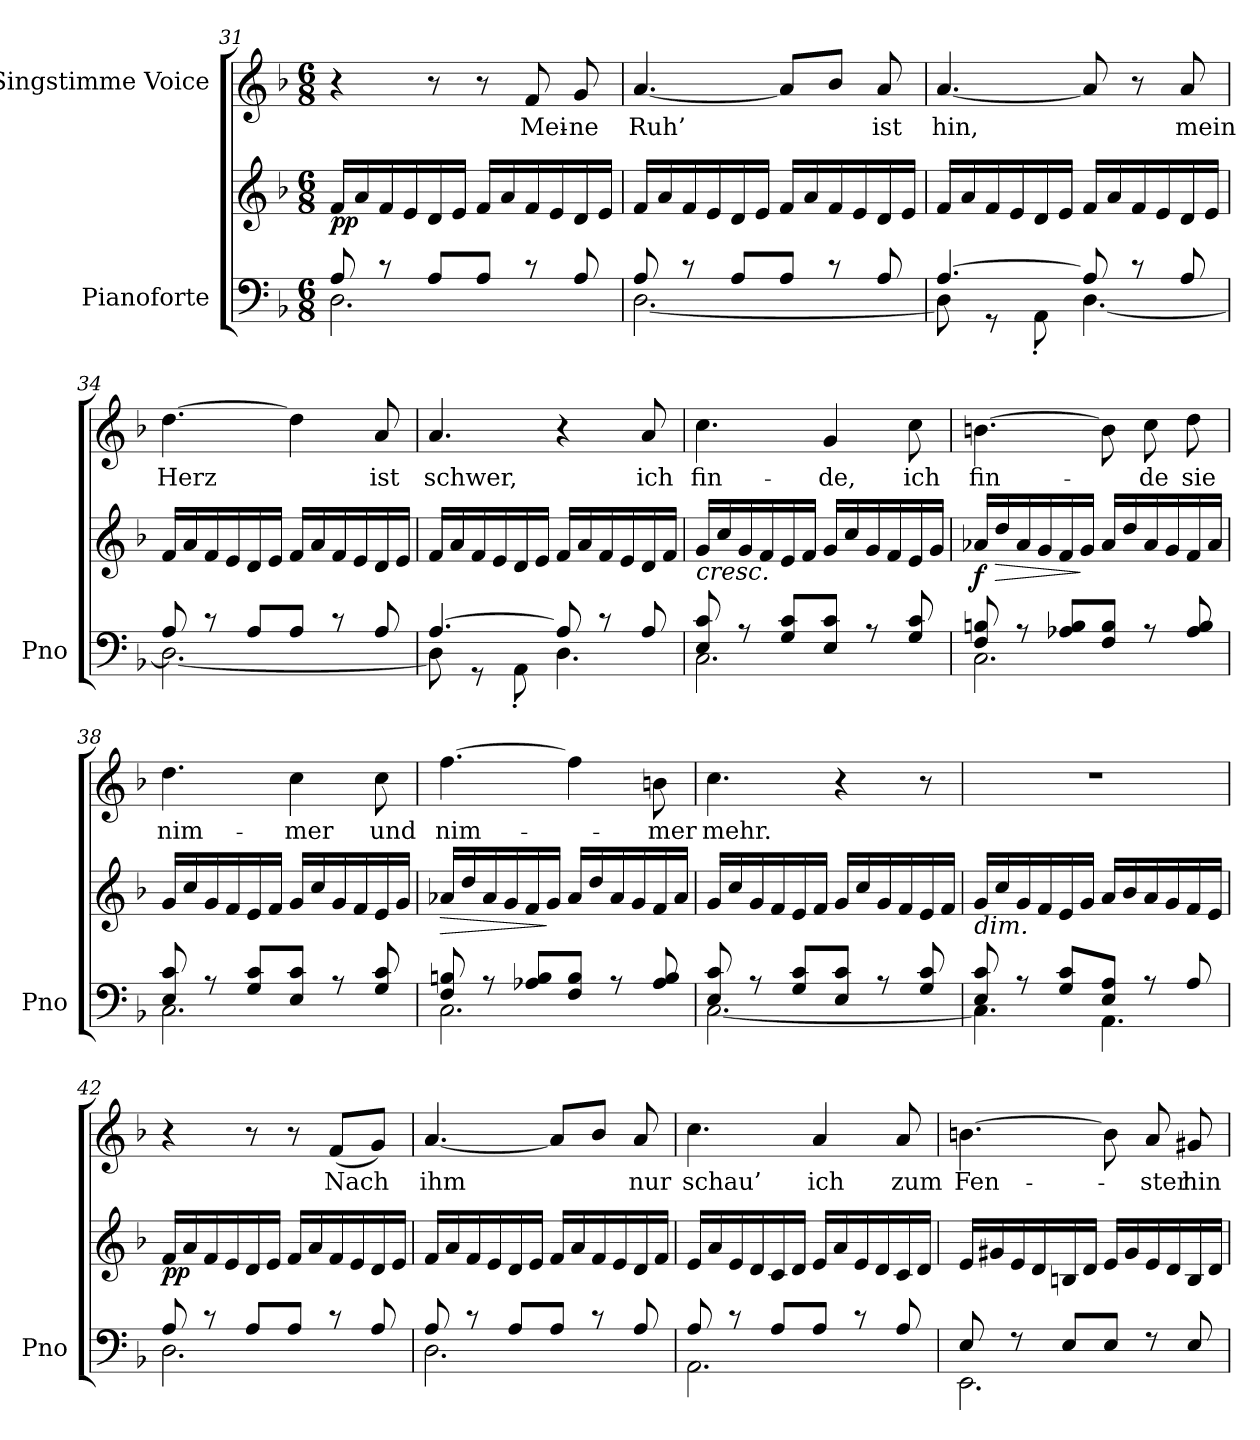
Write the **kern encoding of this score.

**kern	**kern	**dynam	**kern	**text
*part2	*part2	*part2	*part1	*part1
*staff3	*staff2	*staff2/3	*staff1	*staff1
*I"Pianoforte	*	*	*I"Singstimme Voice	*
*I'Pno	*	*	*	*
*clefF4	*clefG2	*	*clefG2	*
*k[b-]	*k[b-]	*	*k[b-]	*
*M6/8	*M6/8	*	*M6/8	*
=31	=31	=31	=31	=31
*^	*	*	*	*
!	!	!	!LO:DY:b	!	!
8A/	2.D\	16f/LL	pp	4r	.
.	.	16a/	.	.	.
8r	.	16f/	.	.	.
.	.	16e/	.	.	.
8A/L	.	16d/	.	8r	.
.	.	16e/JJ	.	.	.
8A/J	.	16f/LL	.	8r	.
.	.	16a/	.	.	.
8r	.	16f/	.	8f/	Mei-
.	.	16e/	.	.	.
8A/	.	16d/	.	8g/	-ne
.	.	16e/JJ	.	.	.
=32	=32	=32	=32	=32	=32
8A/	[2.D\	16f/LL	.	[4.a/	Ruh’
.	.	16a/	.	.	.
8r	.	16f/	.	.	.
.	.	16e/	.	.	.
8A/L	.	16d/	.	.	.
.	.	16e/JJ	.	.	.
8A/J	.	16f/LL	.	8a/L]	.
.	.	16a/	.	.	.
8r	.	16f/	.	8b-/J	.
.	.	16e/	.	.	.
8A/	.	16d/	.	8a/	ist
.	.	16e/JJ	.	.	.
=33	=33	=33	=33	=33	=33
[4.A/	8D\]	16f/LL	.	[4.a/	hin,
.	.	16a/	.	.	.
.	8r	16f/	.	.	.
.	.	16e/	.	.	.
.	8AA'\	16d/	.	.	.
.	.	16e/JJ	.	.	.
8A/]	[4.D\	16f/LL	.	8a/]	.
.	.	16a/	.	.	.
8r	.	16f/	.	8r	.
.	.	16e/	.	.	.
8A/	.	16d/	.	8a/	mein
.	.	16e/JJ	.	.	.
=34	=34	=34	=34	=34	=34
8A/	2.D\_	16f/LL	.	[4.dd\	Herz
.	.	16a/	.	.	.
8r	.	16f/	.	.	.
.	.	16e/	.	.	.
8A/L	.	16d/	.	.	.
.	.	16e/JJ	.	.	.
8A/J	.	16f/LL	.	4dd\]	.
.	.	16a/	.	.	.
8r	.	16f/	.	.	.
.	.	16e/	.	.	.
8A/	.	16d/	.	8a/	ist
.	.	16e/JJ	.	.	.
=35	=35	=35	=35	=35	=35
[4.A/	8D\]	16f/LL	.	4.a/	schwer,
.	.	16a/	.	.	.
.	8r	16f/	.	.	.
.	.	16e/	.	.	.
.	8AA'\	16d/	.	.	.
.	.	16e/JJ	.	.	.
8A/]	4.D\	16f/LL	.	4r	.
.	.	16a/	.	.	.
8r	.	16f/	.	.	.
.	.	16e/	.	.	.
8A/	.	16d/	.	8a/	ich
.	.	16f/JJ	.	.	.
=36	=36	=36	=36	=36	=36
!	!	!LO:TX:b:i:t=cresc.	!	!	!
8E/ 8c/	2.C\	16g/LL	.	4.cc\	fin-
.	.	16cc/	.	.	.
8r	.	16g/	.	.	.
.	.	16f/	.	.	.
8G/ 8c/L	.	16e/	.	.	.
.	.	16f/JJ	.	.	.
8E/ 8c/J	.	16g/LL	.	4g/	-de,
.	.	16cc/	.	.	.
8r	.	16g/	.	.	.
.	.	16f/	.	.	.
8G/ 8c/	.	16e/	.	8cc\	ich
.	.	16g/JJ	.	.	.
=37	=37	=37	=37	=37	=37
!	!	!	!LO:DY:b	!	!
8F/ 8Bn/	2.C\	16a-X/LL	f	[4.bn\	fin-
!	!	!	!LO:HP:b	!	!
.	.	16dd/	>	.	.
8r	.	16a-/	.	.	.
.	.	16g/	.	.	.
8A-X/ 8B/L	.	16f/	.	.	.
.	.	16g/JJ	]	.	.
8F/ 8B/J	.	16a-/LL	.	8b\]	.
.	.	16dd/	.	.	.
8r	.	16a-/	.	8cc\	-de
.	.	16g/	.	.	.
8A-/ 8B/	.	16f/	.	8dd\	sie
.	.	16a-/JJ	.	.	.
=38	=38	=38	=38	=38	=38
8E/ 8c/	2.C\	16g/LL	.	4.dd\	nim-
.	.	16cc/	.	.	.
8r	.	16g/	.	.	.
.	.	16f/	.	.	.
8G/ 8c/L	.	16e/	.	.	.
.	.	16f/JJ	.	.	.
8E/ 8c/J	.	16g/LL	.	4cc\	-mer
.	.	16cc/	.	.	.
8r	.	16g/	.	.	.
.	.	16f/	.	.	.
8G/ 8c/	.	16e/	.	8cc\	und
.	.	16g/JJ	.	.	.
=39	=39	=39	=39	=39	=39
!	!	!	!LO:HP:b	!	!
8F/ 8Bn/	2.C\	16a-X/LL	>	[4.ff\	nim-
.	.	16dd/	.	.	.
8r	.	16a-/	.	.	.
.	.	16g/	.	.	.
8A-X/ 8B/L	.	16f/	.	.	.
.	.	16g/JJ	]	.	.
8F/ 8B/J	.	16a-/LL	.	4ff\]	.
.	.	16dd/	.	.	.
8r	.	16a-/	.	.	.
.	.	16g/	.	.	.
8A-/ 8B/	.	16f/	.	8bn\	-mer
.	.	16a-/JJ	.	.	.
=40	=40	=40	=40	=40	=40
8E/ 8c/	[2.C\	16g/LL	.	4.cc\	mehr.
.	.	16cc/	.	.	.
8r	.	16g/	.	.	.
.	.	16f/	.	.	.
8G/ 8c/L	.	16e/	.	.	.
.	.	16f/JJ	.	.	.
8E/ 8c/J	.	16g/LL	.	4r	.
.	.	16cc/	.	.	.
8r	.	16g/	.	.	.
.	.	16f/	.	.	.
8G/ 8c/	.	16e/	.	8r	.
.	.	16f/JJ	.	.	.
=41	=41	=41	=41	=41	=41
!	!	!LO:TX:b:i:t=dim.	!	!	!
8E/ 8c/	4.C\]	16g/LL	.	2.r	.
.	.	16cc/	.	.	.
8r	.	16g/	.	.	.
.	.	16f/	.	.	.
8G/ 8c/L	.	16e/	.	.	.
.	.	16g/JJ	.	.	.
8E/ 8A/J	4.AA\	16a/LL	.	.	.
.	.	16b-/	.	.	.
8r	.	16a/	.	.	.
.	.	16g/	.	.	.
8A/	.	16f/	.	.	.
.	.	16e/JJ	.	.	.
=42	=42	=42	=42	=42	=42
!	!	!	!LO:DY:b	!	!
8A/	2.D\	16f/LL	pp	4r	.
.	.	16a/	.	.	.
8r	.	16f/	.	.	.
.	.	16e/	.	.	.
8A/L	.	16d/	.	8r	.
.	.	16e/JJ	.	.	.
8A/J	.	16f/LL	.	8r	.
.	.	16a/	.	.	.
8r	.	16f/	.	(8f/L	Nach
.	.	16e/	.	.	.
8A/	.	16d/	.	8g/J)	.
.	.	16e/JJ	.	.	.
=43	=43	=43	=43	=43	=43
8A/	2.D\	16f/LL	.	[4.a/	ihm
.	.	16a/	.	.	.
8r	.	16f/	.	.	.
.	.	16e/	.	.	.
8A/L	.	16d/	.	.	.
.	.	16e/JJ	.	.	.
8A/J	.	16f/LL	.	8a/L]	.
.	.	16a/	.	.	.
8r	.	16f/	.	8b-/J	.
.	.	16e/	.	.	.
8A/	.	16d/	.	8a/	nur
.	.	16f/JJ	.	.	.
=44	=44	=44	=44	=44	=44
8A/	2.AA\	16e/LL	.	4.cc\	schau’
.	.	16a/	.	.	.
8r	.	16e/	.	.	.
.	.	16d/	.	.	.
8A/L	.	16c/	.	.	.
.	.	16d/JJ	.	.	.
8A/J	.	16e/LL	.	4a/	ich
.	.	16a/	.	.	.
8r	.	16e/	.	.	.
.	.	16d/	.	.	.
8A/	.	16c/	.	8a/	zum
.	.	16d/JJ	.	.	.
=45	=45	=45	=45	=45	=45
8E/	2.EE\	16e/LL	.	[4.bn\	Fen-
.	.	16g#X/	.	.	.
8r	.	16e/	.	.	.
.	.	16d/	.	.	.
8E/L	.	16Bn/	.	.	.
.	.	16d/JJ	.	.	.
8E/J	.	16e/LL	.	8b\]	.
.	.	16g#/	.	.	.
8r	.	16e/	.	8a/	-ster
.	.	16d/	.	.	.
8E/	.	16B/	.	8g#X/	hin-
.	.	16d/JJ	.	.	.
*v	*v	*	*	*	*
=	=	=	=	=
*-	*-	*-	*-	*-
